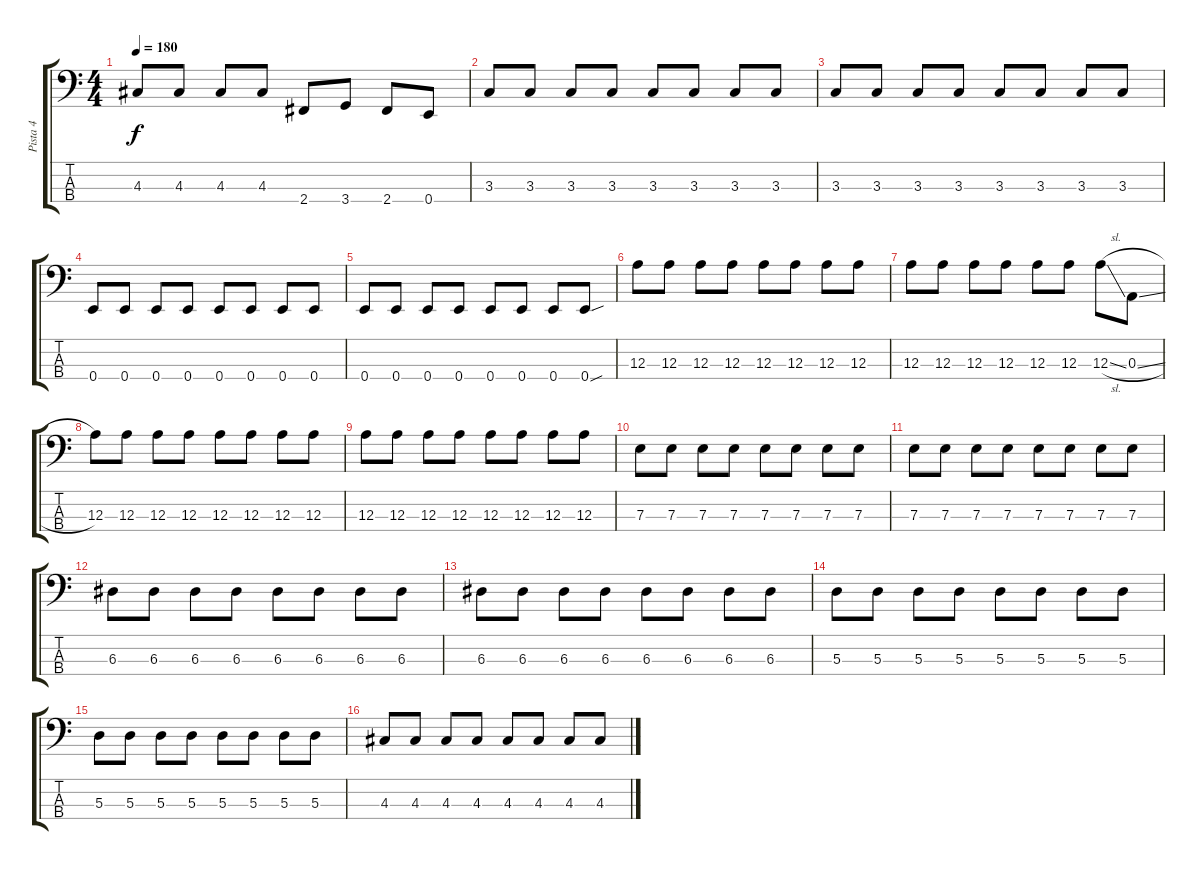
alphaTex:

\track ("Pista 4" "Pista 4") {instrument electricbasspick}
\staff {score tabs}
\tuning (G2 D2 A1 E1) {hide}
\ts (4 4)
\tempo 180
\clef f4
\ks c
4.3.8{dy f} 4.3.8 4.3.8 4.3.8 2.4.8 3.4.8 2.4.8 0.4.8 |
3.3.8 3.3.8 3.3.8 3.3.8 3.3.8 3.3.8 3.3.8 3.3.8 |
3.3.8 3.3.8 3.3.8 3.3.8 3.3.8 3.3.8 3.3.8 3.3.8 |
0.4.8 0.4.8 0.4.8 0.4.8 0.4.8 0.4.8 0.4.8 0.4.8 |
0.4.8 0.4.8 0.4.8 0.4.8 0.4.8 0.4.8 0.4.8 0.4{sou}.8 |
12.3.8 12.3.8 12.3.8 12.3.8 12.3.8 12.3.8 12.3.8 12.3.8 |
12.3.8 12.3.8 12.3.8 12.3.8 12.3.8 12.3.8 12.3{sl}.8 0.3{sl}.8 |
12.3.8 12.3.8 12.3.8 12.3.8 12.3.8 12.3.8 12.3.8 12.3.8 |
12.3.8 12.3.8 12.3.8 12.3.8 12.3.8 12.3.8 12.3.8 12.3.8 |
7.3.8 7.3.8 7.3.8 7.3.8 7.3.8 7.3.8 7.3.8 7.3.8 |
7.3.8 7.3.8 7.3.8 7.3.8 7.3.8 7.3.8 7.3.8 7.3.8 |
6.3.8 6.3.8 6.3.8 6.3.8 6.3.8 6.3.8 6.3.8 6.3.8 |
6.3.8 6.3.8 6.3.8 6.3.8 6.3.8 6.3.8 6.3.8 6.3.8 |
5.3.8 5.3.8 5.3.8 5.3.8 5.3.8 5.3.8 5.3.8 5.3.8 |
5.3.8 5.3.8 5.3.8 5.3.8 5.3.8 5.3.8 5.3.8 5.3.8 |
4.3.8 4.3.8 4.3.8 4.3.8 4.3.8 4.3.8 4.3.8 4.3.8
